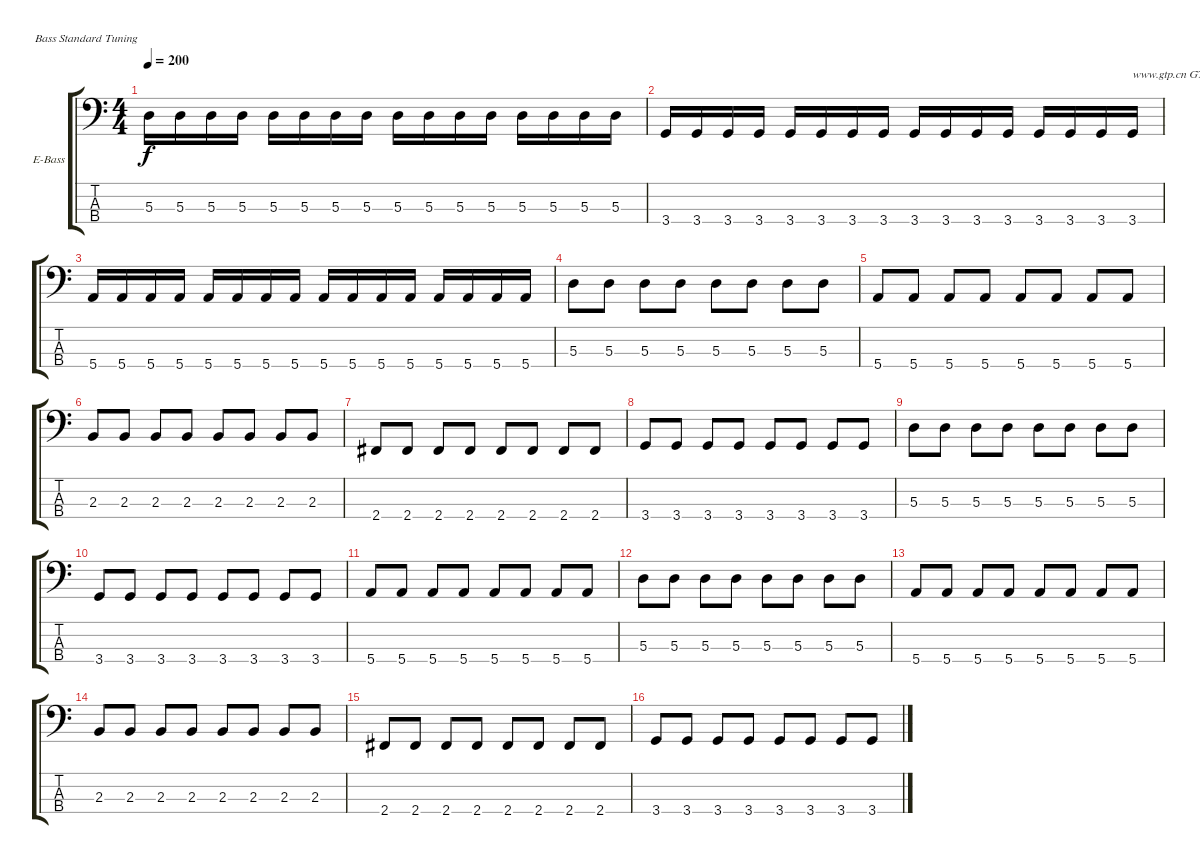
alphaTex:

\bracketExtendMode groupsimilarinstruments
\firstSystemTrackNameOrientation horizontal
\otherSystemsTrackNameOrientation horizontal
\track ("Basse" "E-Bass") {instrument electricbassfinger}
\staff {score tabs}
\tuning (G2 D2 A1 E1)
\ts (4 4)
\tempo 200
\clef f4
\ks c
5.3.16{dy f} 5.3.16 5.3.16 5.3.16 5.3.16 5.3.16 5.3.16 5.3.16 5.3.16 5.3.16 5.3.16 5.3.16 5.3.16 5.3.16 5.3.16 5.3.16 |
3.4.16 3.4.16 3.4.16 3.4.16 3.4.16 3.4.16 3.4.16 3.4.16 3.4.16 3.4.16 3.4.16 3.4.16 3.4.16 3.4.16 3.4.16 3.4.16{txt "www.gtp.cn GTPÖÐÎÄÍøÎªÄúÌá¹©ÓÅÐãµÄÆ××Ó"} |
5.4.16 5.4.16 5.4.16 5.4.16 5.4.16 5.4.16 5.4.16 5.4.16 5.4.16 5.4.16 5.4.16 5.4.16 5.4.16 5.4.16 5.4.16 5.4.16 |
5.3.8 5.3.8 5.3.8 5.3.8 5.3.8 5.3.8 5.3.8 5.3.8 |
5.4.8 5.4.8 5.4.8 5.4.8 5.4.8 5.4.8 5.4.8 5.4.8 |
2.3.8 2.3.8 2.3.8 2.3.8 2.3.8 2.3.8 2.3.8 2.3.8 |
2.4.8 2.4.8 2.4.8 2.4.8 2.4.8 2.4.8 2.4.8 2.4.8 |
3.4.8 3.4.8 3.4.8 3.4.8 3.4.8 3.4.8 3.4.8 3.4.8 |
5.3.8 5.3.8 5.3.8 5.3.8 5.3.8 5.3.8 5.3.8 5.3.8 |
3.4.8 3.4.8 3.4.8 3.4.8 3.4.8 3.4.8 3.4.8 3.4.8 |
5.4.8 5.4.8 5.4.8 5.4.8 5.4.8 5.4.8 5.4.8 5.4.8 |
5.3.8 5.3.8 5.3.8 5.3.8 5.3.8 5.3.8 5.3.8 5.3.8 |
5.4.8 5.4.8 5.4.8 5.4.8 5.4.8 5.4.8 5.4.8 5.4.8 |
2.3.8 2.3.8 2.3.8 2.3.8 2.3.8 2.3.8 2.3.8 2.3.8 |
2.4.8 2.4.8 2.4.8 2.4.8 2.4.8 2.4.8 2.4.8 2.4.8 |
3.4.8 3.4.8 3.4.8 3.4.8 3.4.8 3.4.8 3.4.8 3.4.8
